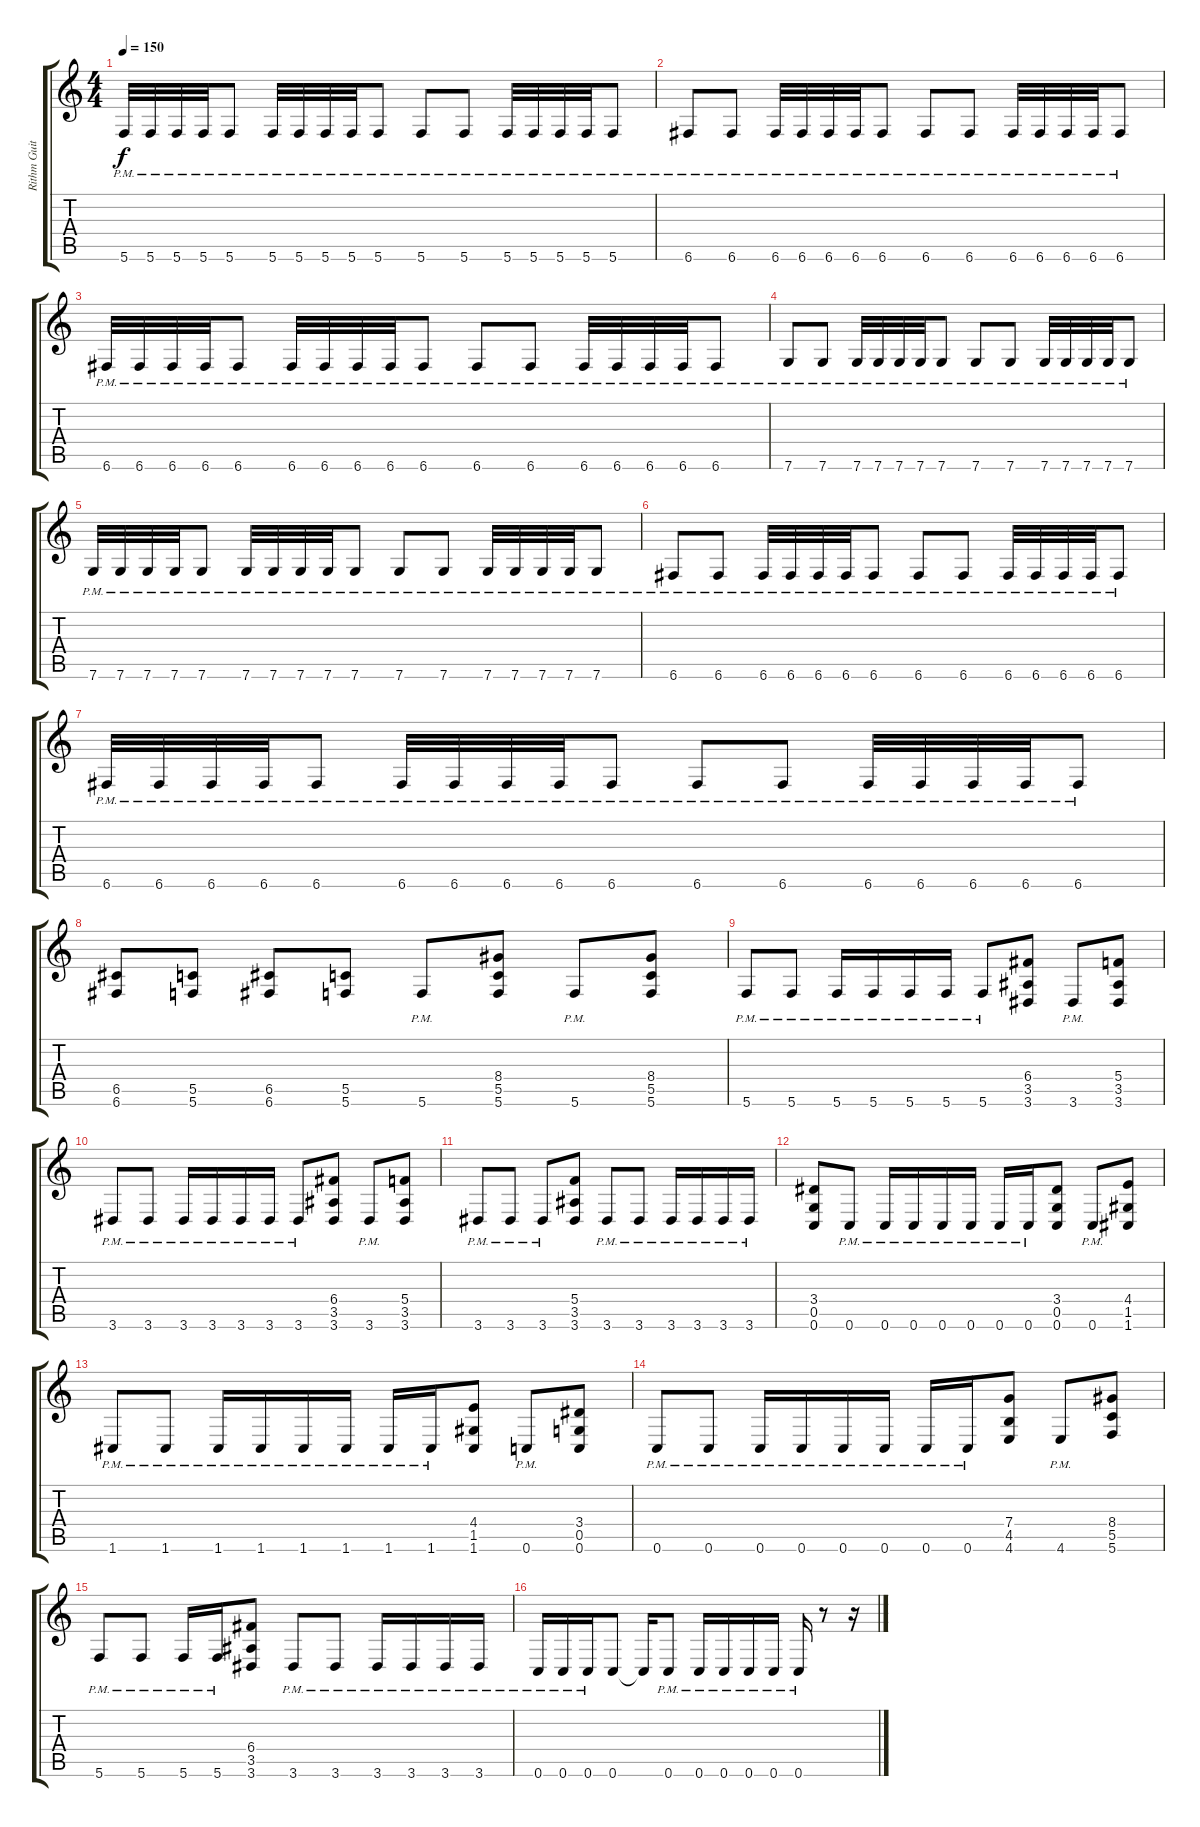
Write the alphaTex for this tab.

\track ("Rithm Guitar" "Rithm Guit") {instrument overdrivenguitar}
\staff {score tabs}
\tuning (D4 A3 F3 C3 G2 C2) {hide}
\ts (4 4)
\tempo 150
\clef g2
\ks c
5.6{pm}.32{dy f} 5.6{pm}.32 5.6{pm}.32 5.6{pm}.32 5.6{pm}.8 5.6{pm}.32 5.6{pm}.32 5.6{pm}.32 5.6{pm}.32 5.6{pm}.8 5.6{pm}.8 5.6{pm}.8 5.6{pm}.32 5.6{pm}.32 5.6{pm}.32 5.6{pm}.32 5.6{pm}.8 |
6.6{pm}.8 6.6{pm}.8 6.6{pm}.32 6.6{pm}.32 6.6{pm}.32 6.6{pm}.32 6.6{pm}.8 6.6{pm}.8 6.6{pm}.8 6.6{pm}.32 6.6{pm}.32 6.6{pm}.32 6.6{pm}.32 6.6{pm}.8 |
6.6{pm}.32 6.6{pm}.32 6.6{pm}.32 6.6{pm}.32 6.6{pm}.8 6.6{pm}.32 6.6{pm}.32 6.6{pm}.32 6.6{pm}.32 6.6{pm}.8 6.6{pm}.8 6.6{pm}.8 6.6{pm}.32 6.6{pm}.32 6.6{pm}.32 6.6{pm}.32 6.6{pm}.8 |
7.6{pm}.8 7.6{pm}.8 7.6{pm}.32 7.6{pm}.32 7.6{pm}.32 7.6{pm}.32 7.6{pm}.8 7.6{pm}.8 7.6{pm}.8 7.6{pm}.32 7.6{pm}.32 7.6{pm}.32 7.6{pm}.32 7.6{pm}.8 |
7.6{pm}.32 7.6{pm}.32 7.6{pm}.32 7.6{pm}.32 7.6{pm}.8 7.6{pm}.32 7.6{pm}.32 7.6{pm}.32 7.6{pm}.32 7.6{pm}.8 7.6{pm}.8 7.6{pm}.8 7.6{pm}.32 7.6{pm}.32 7.6{pm}.32 7.6{pm}.32 7.6{pm}.8 |
6.6{pm}.8 6.6{pm}.8 6.6{pm}.32 6.6{pm}.32 6.6{pm}.32 6.6{pm}.32 6.6{pm}.8 6.6{pm}.8 6.6{pm}.8 6.6{pm}.32 6.6{pm}.32 6.6{pm}.32 6.6{pm}.32 6.6{pm}.8 |
6.6{pm}.32 6.6{pm}.32 6.6{pm}.32 6.6{pm}.32 6.6{pm}.8 6.6{pm}.32 6.6{pm}.32 6.6{pm}.32 6.6{pm}.32 6.6{pm}.8 6.6{pm}.8 6.6{pm}.8 6.6{pm}.32 6.6{pm}.32 6.6{pm}.32 6.6{pm}.32 6.6{pm}.8 |
(6.5 6.6).8 (5.5 5.6).8 (6.5 6.6).8 (5.5 5.6).8 5.6{pm}.8 (8.4 5.5 5.6).8 5.6{pm}.8 (8.4 5.5 5.6).8 |
5.6{pm}.8 5.6{pm}.8 5.6{pm}.16 5.6{pm}.16 5.6{pm}.16 5.6{pm}.16 5.6{pm}.8 (6.4 3.5 3.6).8 3.6{pm}.8 (5.4 3.5 3.6).8 |
3.6{pm}.8 3.6{pm}.8 3.6{pm}.16 3.6{pm}.16 3.6{pm}.16 3.6{pm}.16 3.6{pm}.8 (6.4 3.5 3.6).8 3.6{pm}.8 (5.4 3.5 3.6).8 |
3.6{pm}.8 3.6{pm}.8 3.6{pm}.8 (5.4 3.5 3.6).8 3.6{pm}.8 3.6{pm}.8 3.6{pm}.16 3.6{pm}.16 3.6{pm}.16 3.6{pm}.16 |
(3.4 0.5 0.6).8 0.6{pm}.8 0.6{pm}.16 0.6{pm}.16 0.6{pm}.16 0.6{pm}.16 0.6{pm}.16 0.6{pm}.16 (3.4 0.5 0.6).8 0.6{pm}.8 (4.4 1.5 1.6).8 |
1.6{pm}.8 1.6{pm}.8 1.6{pm}.16 1.6{pm}.16 1.6{pm}.16 1.6{pm}.16 1.6{pm}.16 1.6{pm}.16 (4.4 1.5 1.6).8 0.6{pm}.8 (3.4 0.5 0.6).8 |
0.6{pm}.8 0.6{pm}.8 0.6{pm}.16 0.6{pm}.16 0.6{pm}.16 0.6{pm}.16 0.6{pm}.16 0.6{pm}.16 (7.4 4.5 4.6).8 4.6{pm}.8 (8.4 5.5 5.6).8 |
5.6{pm}.8 5.6{pm}.8 5.6{pm}.16 5.6{pm}.16 (6.4 3.5 3.6).8 3.6{pm}.8 3.6{pm}.8 3.6{pm}.16 3.6{pm}.16 3.6{pm}.16 3.6{pm}.16 |
0.6{pm}.16 0.6{pm}.16 0.6{pm}.16 0.6.8 0.6{t}.16 0.6{pm}.8 0.6{pm}.16 0.6{pm}.16 0.6{pm}.16 0.6{pm}.16 0.6{pm}.16 r.8 r.16
